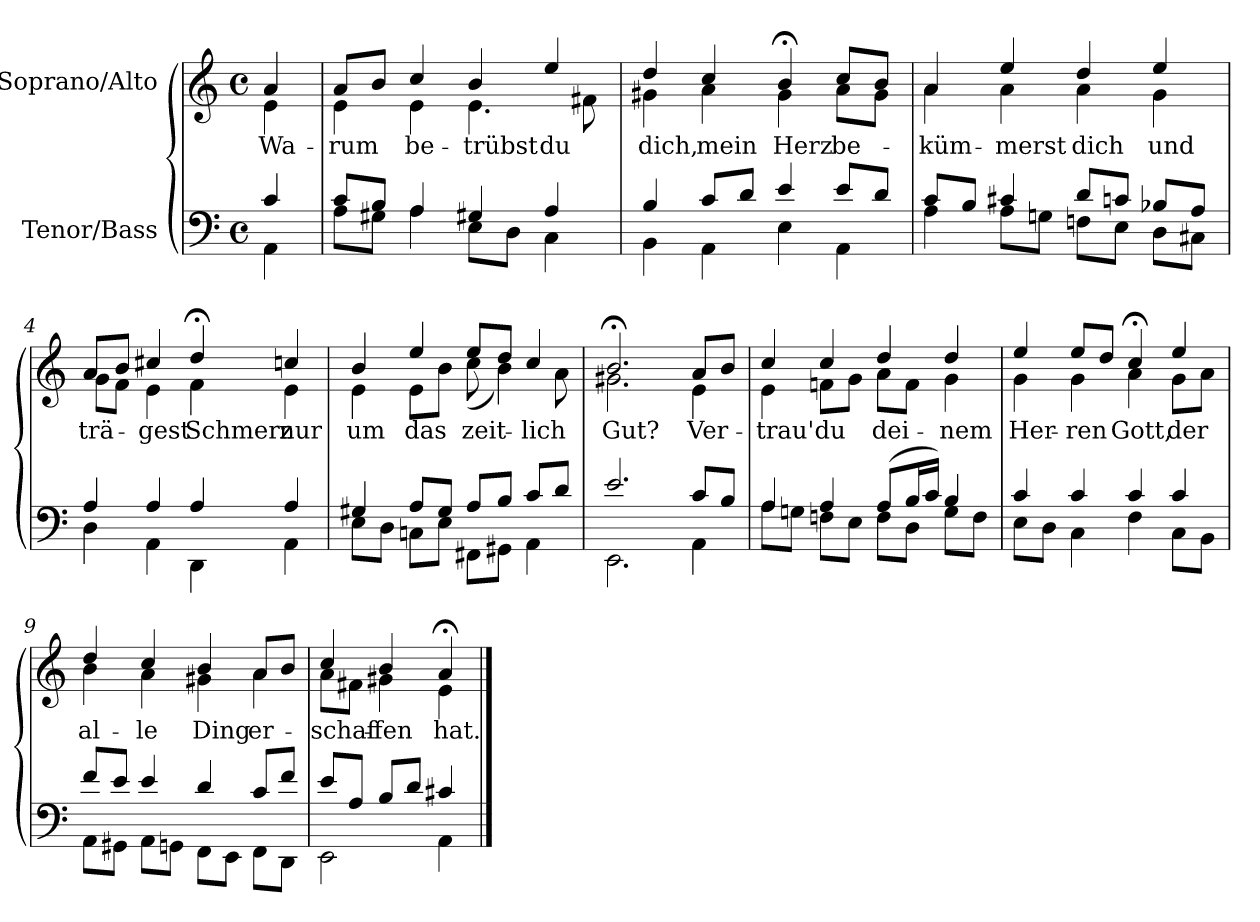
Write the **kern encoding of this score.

**kern	**kern	**text
*part2	*part1	*part1
*staff2	*staff1	*staff1
*I"Tenor/Bass	*I"Soprano/Alto	*
*clefF4	*clefG2	*
*k[]	*k[]	*
*M4/4	*M4/4	*
*met(c)	*met(c)	*
=	=	=
*^	*	*
!	!	!	!LO:LY:b
*	*	*^	*
4c/	4AA\	4a/	4e\	Wa-
=1	=1	=1	=1	=1
!	!	!	!	!LO:LY:b
8c/L	8A\L	8a/L	4e\	-rum
8B/J	8G#X\J	8b/J	.	.
!	!	!	!	!LO:LY:b
4A/	4A\	4cc/	4e\	be-
!	!	!	!	!LO:LY:b
4G#X/	8E\L	4b/	4.e\	-trübst
.	8D\J	.	.	.
!	!	!	!	!LO:LY:b
4A/	4C\	4ee/	.	du
.	.	.	8f#X\	.
=2	=2	=2	=2	=2
!	!	!	!	!LO:LY:b
4B/	4BB\	4dd/	4g#X\	dich,
!	!	!	!	!LO:LY:b
8c/L	4AA\	4cc/	4a\	mein
8d/J	.	.	.	.
!	!	!	!	!LO:LY:b
4e/	4E\	4b;</	4g#\	Herz
!	!	!	!	!LO:LY:b
8e/L	4AA\	8cc/L	8a\L	be-
8d/J	.	8b/J	8g#\J	.
=3	=3	=3	=3	=3
!	!	!	!	!LO:LY:b
8c/L	4A\	4a/	4a\	-küm-
8B/J	.	.	.	.
!	!	!	!	!LO:LY:b
4c#X/	8A\L	4ee/	4a\	-merst
.	8Gn\J	.	.	.
!	!	!	!	!LO:LY:b
8d/L	8Fn\L	4dd/	4a\	dich
8cn/J	8E\J	.	.	.
!	!	!	!	!LO:LY:b
8B-X/L	8D\L	4ee/	4g\	und
8A/J	8C#X\J	.	.	.
=4	=4	=4	=4	=4
!	!	!	!	!LO:LY:b
4A/	4D\	8a/L	8g\L	trä-
.	.	8b/J	8f\J	.
!	!	!	!	!LO:LY:b
4A/	4AA\	4cc#X/	4e\	-gest
!	!	!	!	!LO:LY:b
4A/	4DD\	4dd;</	4f\	Schmerz
!	!	!	!	!LO:LY:b
4A/	4AA\	4ccn/	4e\	nur
!!LO:LB:g=z	!!
=5	=5	=5	=5	=5
!	!	!	!	!LO:LY:b
4G#X/	8E\L	4b/	4e\	um
.	8D\J	.	.	.
!	!	!	!	!LO:LY:b
8A/L	8Cn\L	4ee/	8e\L	das
8G#/J	8E\J	.	8b\J	.
!	!	!	!	!LO:LY:b
8A/L	8FF#X\L	8ee/L	(8cc\	zeit-
8B/J	8GG#X\J	8dd/J	4b\)	.
!	!	!	!	!LO:LY:b
8c/L	4AA\	4cc/	.	-lich
8d/J	.	.	8a\	.
=6	=6	=6	=6	=6
!	!	!	!	!LO:LY:b
2.e/	2.EE\	2.b;</	2.g#X\	Gut?
!	!	!	!	!LO:LY:b
8c/L	4AA\	8a/L	4e\	Ver-
8B/J	.	8b/J	.	.
=7	=7	=7	=7	=7
!	!	!	!	!LO:LY:b
4A/	8A\L	4cc/	4e\	-trau'
.	8Gn\J	.	.	.
!	!	!	!	!LO:LY:b
4A/	8Fn\L	4cc/	8fn\L	du
.	8E\J	.	8g\J	.
!	!	!	!	!LO:LY:b
(8A/L	8F\L	4dd/	8a\L	dei-
16B/L	8D\J	.	8f\J	.
16c/JJ)	.	.	.	.
!	!	!	!	!LO:LY:b
4B/	8G\L	4dd/	4g\	-nem
.	8F\J	.	.	.
=8	=8	=8	=8	=8
!	!	!	!	!LO:LY:b
4c/	8E\L	4ee/	4g\	Her-
.	8D\J	.	.	.
!	!	!	!	!LO:LY:b
4c/	4C\	8ee/L	4g\	-ren
.	.	8dd/J	.	.
!	!	!	!	!LO:LY:b
4c/	4F\	4cc;</	4a\	Gott,
!	!	!	!	!LO:LY:b
4c/	8C\L	4ee/	8g\L	der
.	8BB\J	.	8a\J	.
=9	=9	=9	=9	=9
!	!	!	!	!LO:LY:b
8f/L	8AA\L	4dd/	4b\	al-
8e/J	8GG#X\J	.	.	.
!	!	!	!	!LO:LY:b
4e/	8AA\L	4cc/	4a\	-le
.	8GGn\J	.	.	.
!	!	!	!	!LO:LY:b
4d/	8FF\L	4b/	4g#X\	Ding
.	8EE\J	.	.	.
!	!	!	!	!LO:LY:b
8c/L	8FF\L	8a/L	4a\	er-
8f/J	8DD\J	8b/J	.	.
=10	=10	=10	=10	=10
!	!	!	!	!LO:LY:b
8e/L	2EE\	4cc/	8a\L	-schaf-
8A/J	.	.	8f#X\J	.
!	!	!	!	!LO:LY:b
8B/L	.	4b/	4g#X\	-fen
8d/J	.	.	.	.
!	!	!	!	!LO:LY:b
4c#X/	4AA\	4a;</	4e\	hat.
*v	*v	*	*	*
*	*v	*v	*
==	==	==
*-	*-	*-
